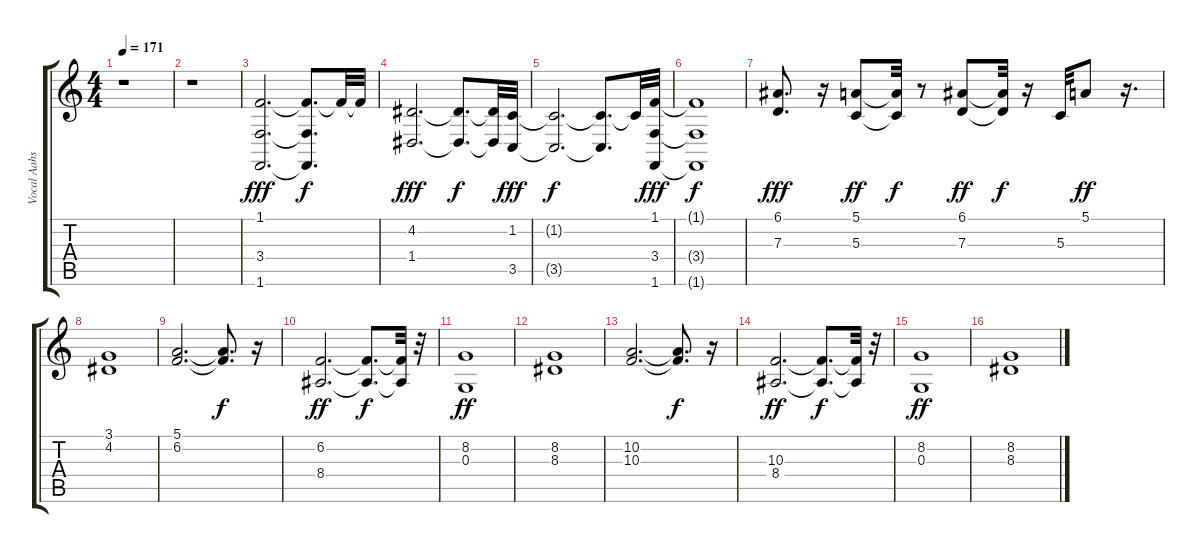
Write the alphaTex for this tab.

\track ("Vocal Aahs" "Vocal Aahs") {instrument choiraahs}
\staff {score tabs}
\tuning (E4 B3 G3 D3 A2 E2) {hide}
\ts (4 4)
\tempo 171
\clef g2
\ks c
r.1{dy fff} |
r.1 |
(1.1 3.4 1.6).2{d} (1.1{t} 3.4{t} 1.6{t}).8{d dy f} 1.1{t}.32 1.1{t}.32 |
(4.2 1.4).2{d dy fff} (4.2{t} 1.4{t}).8{d dy f} (4.2{t} 1.4{t}).32 (1.2 3.5).32{dy fff} |
(1.2{t} 3.5{t}).2{d dy f} (1.2{t} 3.5{t}).8{d} 1.2{t}.32 (1.1 3.4 1.6).32{dy fff} |
(1.1{t} 3.4{t} 1.6{t}).1{dy f} |
(6.1 7.3).8{d dy fff} r.16 (5.1 5.3).8{dy ff} (5.1{t} 5.3{t}).32{dy f} r.8 (6.1 7.3).8{dy ff} (6.1{t} 7.3{t}).32{dy f} r.16 5.3.32 5.1.8{dy ff} r.16{d} |
(3.1 4.2).1 |
(5.1 6.2).2{d} (5.1{t} 6.2{t}).8{d dy f} r.16 |
(6.2 8.4).2{d dy ff} (6.2{t} 8.4{t}).8{d dy f} (6.2{t} 8.4{t}).32 r.32 |
(8.2 0.3).1{dy ff} |
(8.2 8.3).1 |
(10.2 10.3).2{d} (10.2{t} 10.3{t}).8{d dy f} r.16 |
(10.3 8.4).2{d dy ff} (10.3{t} 8.4{t}).8{d dy f} (10.3{t} 8.4{t}).32 r.32 |
(8.2 0.3).1{dy ff} |
(8.2 8.3).1
